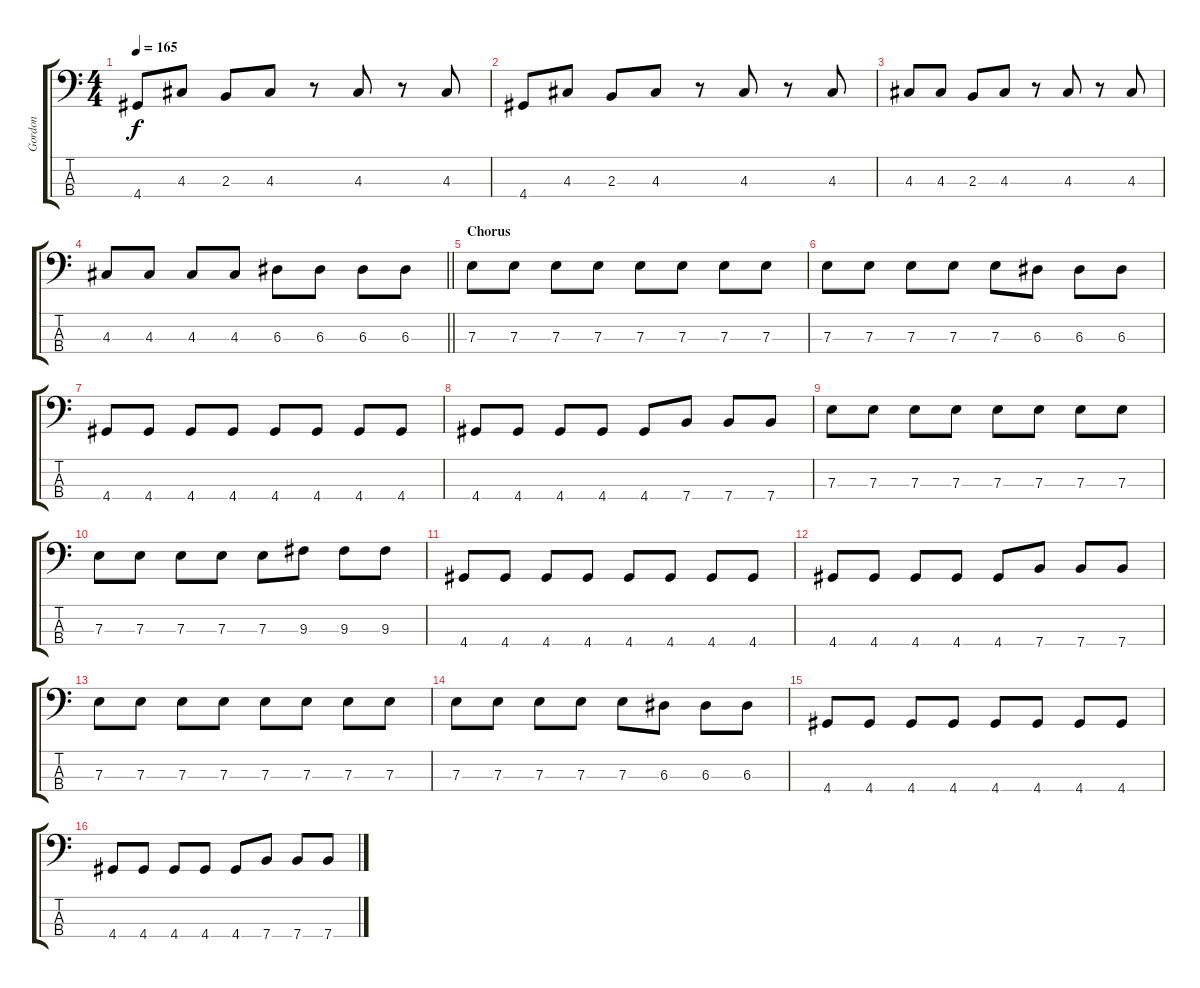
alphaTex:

\track ("Gordon" "Gordon") {instrument electricbassfinger}
\staff {score tabs}
\tuning (G2 D2 A1 E1) {hide}
\ts (4 4)
\tempo 165
\clef f4
\ks c
4.4.8{dy f} 4.3.8 2.3.8 4.3.8 r.8 4.3.8 r.8 4.3.8 |
4.4.8 4.3.8 2.3.8 4.3.8 r.8 4.3.8 r.8 4.3.8 |
4.3.8 4.3.8 2.3.8 4.3.8 r.8 4.3.8 r.8 4.3.8 |
\barLineRight lightlight
4.3.8 4.3.8 4.3.8 4.3.8 6.3.8 6.3.8 6.3.8 6.3.8 |
\section ("" "Chorus")
7.3.8 7.3.8 7.3.8 7.3.8 7.3.8 7.3.8 7.3.8 7.3.8 |
7.3.8 7.3.8 7.3.8 7.3.8 7.3.8 6.3.8 6.3.8 6.3.8 |
4.4.8 4.4.8 4.4.8 4.4.8 4.4.8 4.4.8 4.4.8 4.4.8 |
4.4.8 4.4.8 4.4.8 4.4.8 4.4.8 7.4.8 7.4.8 7.4.8 |
7.3.8 7.3.8 7.3.8 7.3.8 7.3.8 7.3.8 7.3.8 7.3.8 |
7.3.8 7.3.8 7.3.8 7.3.8 7.3.8 9.3.8 9.3.8 9.3.8 |
4.4.8 4.4.8 4.4.8 4.4.8 4.4.8 4.4.8 4.4.8 4.4.8 |
4.4.8 4.4.8 4.4.8 4.4.8 4.4.8 7.4.8 7.4.8 7.4.8 |
7.3.8 7.3.8 7.3.8 7.3.8 7.3.8 7.3.8 7.3.8 7.3.8 |
7.3.8 7.3.8 7.3.8 7.3.8 7.3.8 6.3.8 6.3.8 6.3.8 |
4.4.8 4.4.8 4.4.8 4.4.8 4.4.8 4.4.8 4.4.8 4.4.8 |
4.4.8 4.4.8 4.4.8 4.4.8 4.4.8 7.4.8 7.4.8 7.4.8
